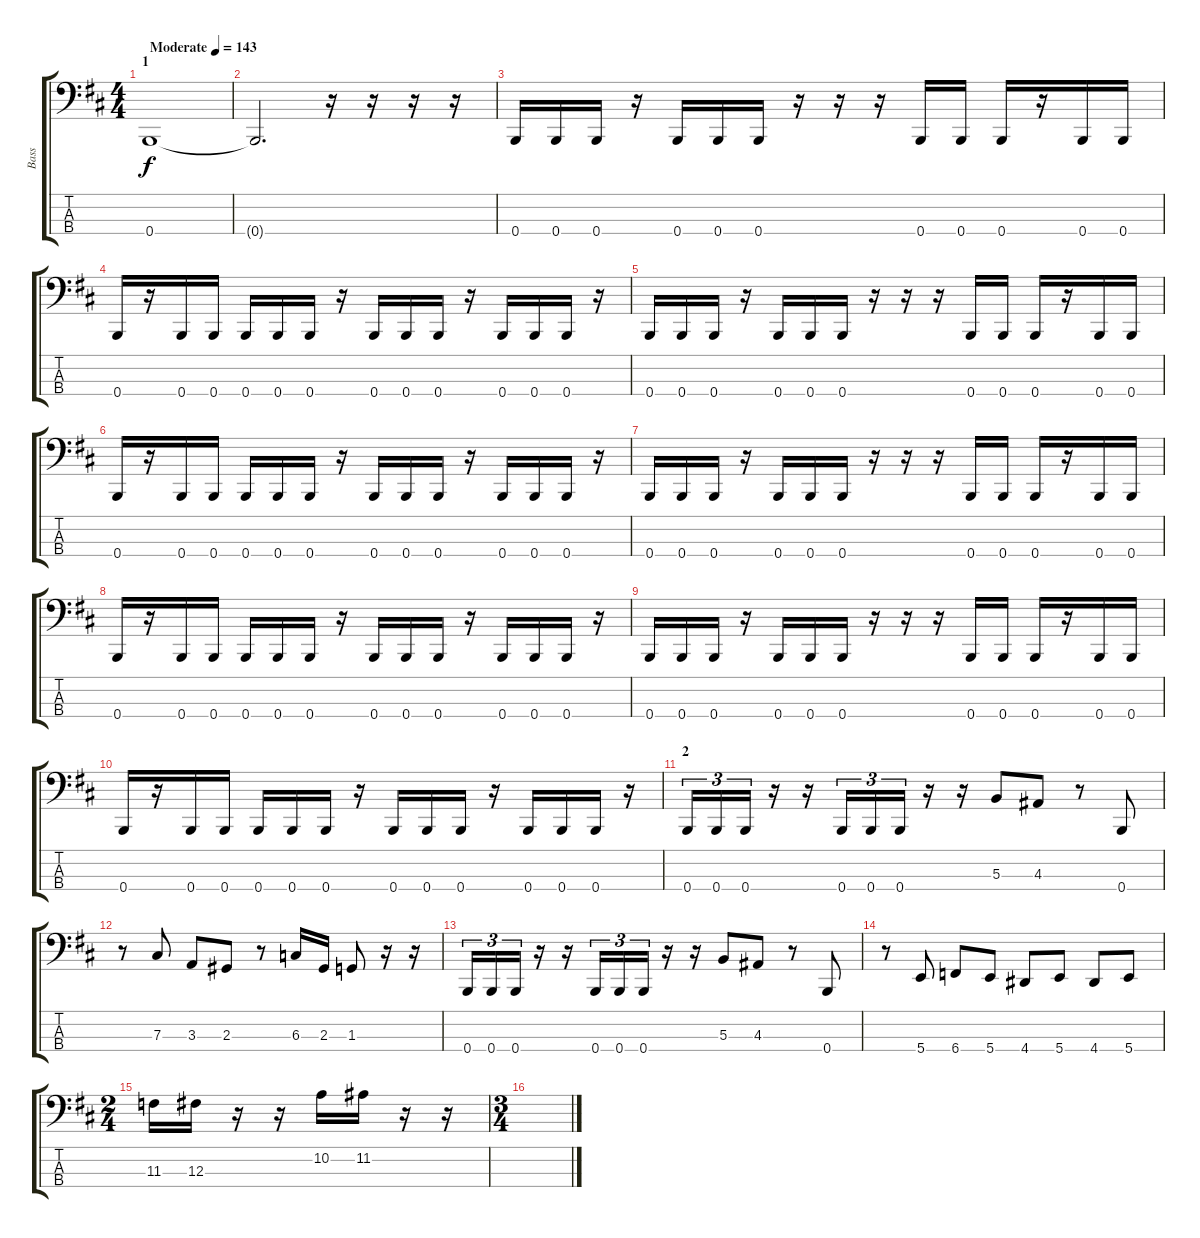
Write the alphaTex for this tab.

\track ("Bass" "Bass") {instrument electricbasspick}
\staff {score tabs}
\tuning (E2 B1 Gb1 B0) {hide}
\ts (4 4)
\section ("" "1")
\tempo (143 "Moderate")
\clef f4
\ks bminor
0.4.1{dy f instrument electricbasspick} |
0.4{t}.2{d} r.16 r.16 r.16 r.16 |
0.4.16 0.4.16 0.4.16 r.16 0.4.16 0.4.16 0.4.16 r.16 r.16 r.16 0.4.16 0.4.16 0.4.16 r.16 0.4.16 0.4.16 |
0.4.16 r.16 0.4.16 0.4.16 0.4.16 0.4.16 0.4.16 r.16 0.4.16 0.4.16 0.4.16 r.16 0.4.16 0.4.16 0.4.16 r.16 |
0.4.16 0.4.16 0.4.16 r.16 0.4.16 0.4.16 0.4.16 r.16 r.16 r.16 0.4.16 0.4.16 0.4.16 r.16 0.4.16 0.4.16 |
0.4.16 r.16 0.4.16 0.4.16 0.4.16 0.4.16 0.4.16 r.16 0.4.16 0.4.16 0.4.16 r.16 0.4.16 0.4.16 0.4.16 r.16 |
0.4.16 0.4.16 0.4.16 r.16 0.4.16 0.4.16 0.4.16 r.16 r.16 r.16 0.4.16 0.4.16 0.4.16 r.16 0.4.16 0.4.16 |
0.4.16 r.16 0.4.16 0.4.16 0.4.16 0.4.16 0.4.16 r.16 0.4.16 0.4.16 0.4.16 r.16 0.4.16 0.4.16 0.4.16 r.16 |
0.4.16 0.4.16 0.4.16 r.16 0.4.16 0.4.16 0.4.16 r.16 r.16 r.16 0.4.16 0.4.16 0.4.16 r.16 0.4.16 0.4.16 |
0.4.16 r.16 0.4.16 0.4.16 0.4.16 0.4.16 0.4.16 r.16 0.4.16 0.4.16 0.4.16 r.16 0.4.16 0.4.16 0.4.16 r.16 |
\section ("" "2")
0.4.16{tu (3 2)} 0.4.16{tu (3 2)} 0.4.16{tu (3 2)} r.16 r.16 0.4.16{tu (3 2)} 0.4.16{tu (3 2)} 0.4.16{tu (3 2)} r.16 r.16 5.3.8 4.3.8 r.8 0.4.8 |
r.8 7.3.8 3.3.8 2.3.8 r.8 6.3.16 2.3.16 1.3.8 r.16 r.16 |
0.4.16{tu (3 2)} 0.4.16{tu (3 2)} 0.4.16{tu (3 2)} r.16 r.16 0.4.16{tu (3 2)} 0.4.16{tu (3 2)} 0.4.16{tu (3 2)} r.16 r.16 5.3.8 4.3.8 r.8 0.4.8 |
r.8 5.4.8 6.4.8 5.4.8 4.4.8 5.4.8 4.4.8 5.4.8 |
\ts (2 4)
11.3.16 12.3.16 r.16 r.16 10.2.16 11.2.16 r.16 r.16 |
\ts (3 4)
